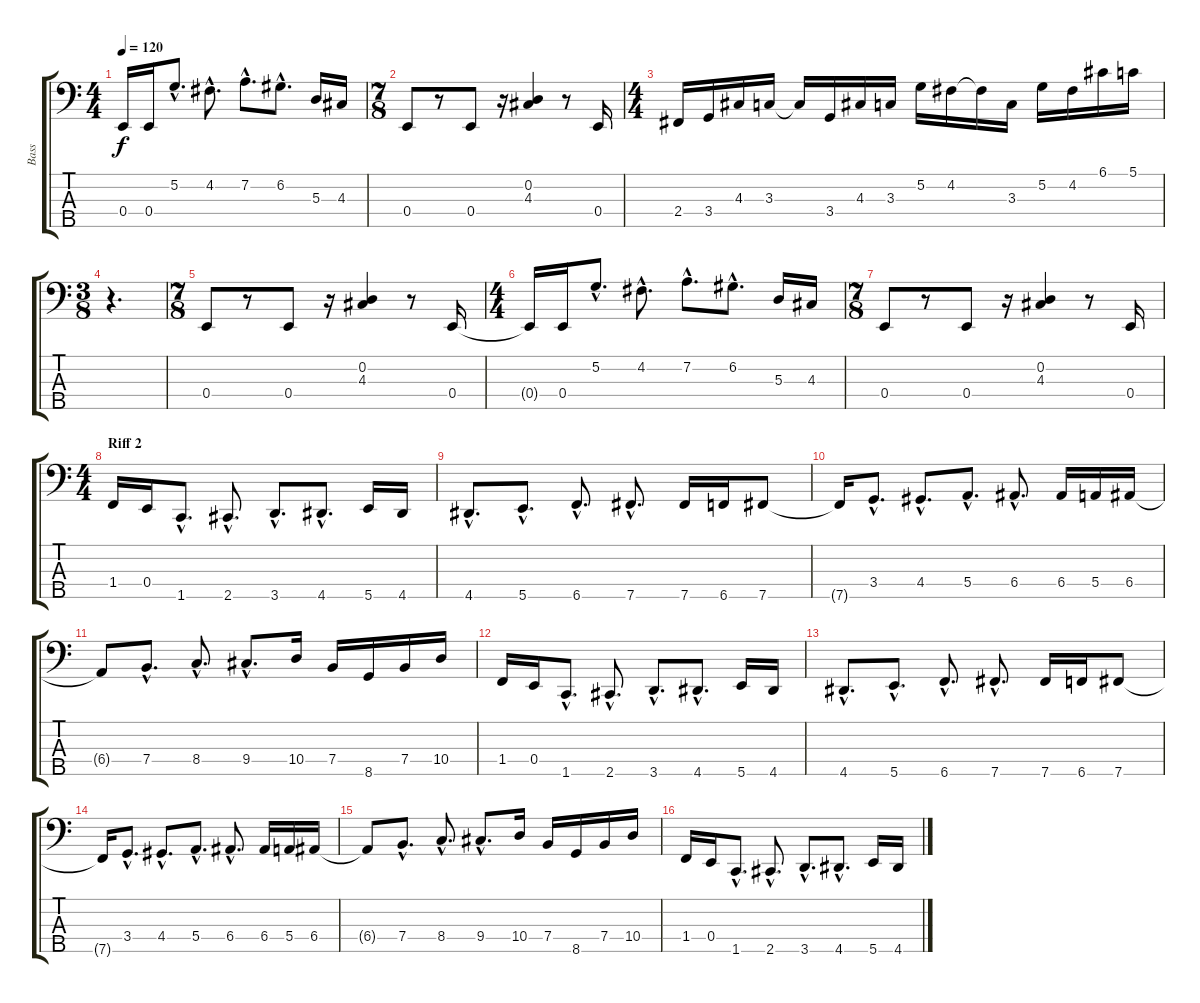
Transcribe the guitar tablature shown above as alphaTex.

\track ("Bass" "Bass") {instrument electricbassfinger}
\staff {score tabs}
\tuning (G2 D2 A1 E1 B0) {hide}
\ts (4 4)
\tempo 120
\clef f4
\ks c
0.4{t}.16{dy f} 0.4.16 5.2{hac}.8{d} 4.2{hac}.8{d} 7.2{hac}.8{d} 6.2{hac}.8{d} 5.3.16 4.3.16 |
\ts (7 8)
0.4.8 r.8 0.4.8 r.16 (0.2 4.3).4 r.8 0.4.16 |
\ts (4 4)
2.4.16 3.4.16 4.3.16 3.3.16 3.3{t}.16 3.4.16 4.3.16 3.3.16 5.2.16 4.2.16 4.2{t}.16 3.3.16 5.2.16 4.2.16 6.1.16 5.1.16 |
\ts (3 8)
r.4{d} |
\ts (7 8)
0.4.8 r.8 0.4.8 r.16 (0.2 4.3).4 r.8 0.4.16 |
\ts (4 4)
0.4{t}.16 0.4.16 5.2{hac}.8{d} 4.2{hac}.8{d} 7.2{hac}.8{d} 6.2{hac}.8{d} 5.3.16 4.3.16 |
\ts (7 8)
0.4.8 r.8 0.4.8 r.16 (0.2 4.3).4 r.8 0.4.16 |
\ts (4 4)
\section ("" "Riff 2")
1.4.16 0.4.16 1.5{hac}.8{d} 2.5{hac}.8{d} 3.5{hac}.8{d} 4.5{hac}.8{d} 5.5.16 4.5.16 |
4.5{hac}.8{d} 5.5{hac}.8{d} 6.5{hac}.8{d} 7.5{hac}.8{d} 7.5.16 6.5.16 7.5.8 |
7.5{t}.16 3.4{hac}.8{d} 4.4{hac}.8{d} 5.4{hac}.8{d} 6.4{hac}.8{d} 6.4.16 5.4.16 6.4.16 |
6.4{t}.8 7.4{hac}.8{d} 8.4{hac}.8{d} 9.4{hac}.8{d} 10.4.16 7.4.16 8.5.16 7.4.16 10.4.16 |
1.4.16 0.4.16 1.5{hac}.8{d} 2.5{hac}.8{d} 3.5{hac}.8{d} 4.5{hac}.8{d} 5.5.16 4.5.16 |
4.5{hac}.8{d} 5.5{hac}.8{d} 6.5{hac}.8{d} 7.5{hac}.8{d} 7.5.16 6.5.16 7.5.8 |
7.5{t}.16 3.4{hac}.8{d} 4.4{hac}.8{d} 5.4{hac}.8{d} 6.4{hac}.8{d} 6.4.16 5.4.16 6.4.16 |
6.4{t}.8 7.4{hac}.8{d} 8.4{hac}.8{d} 9.4{hac}.8{d} 10.4.16 7.4.16 8.5.16 7.4.16 10.4.16 |
1.4.16 0.4.16 1.5{hac}.8{d} 2.5{hac}.8{d} 3.5{hac}.8{d} 4.5{hac}.8{d} 5.5.16 4.5.16
